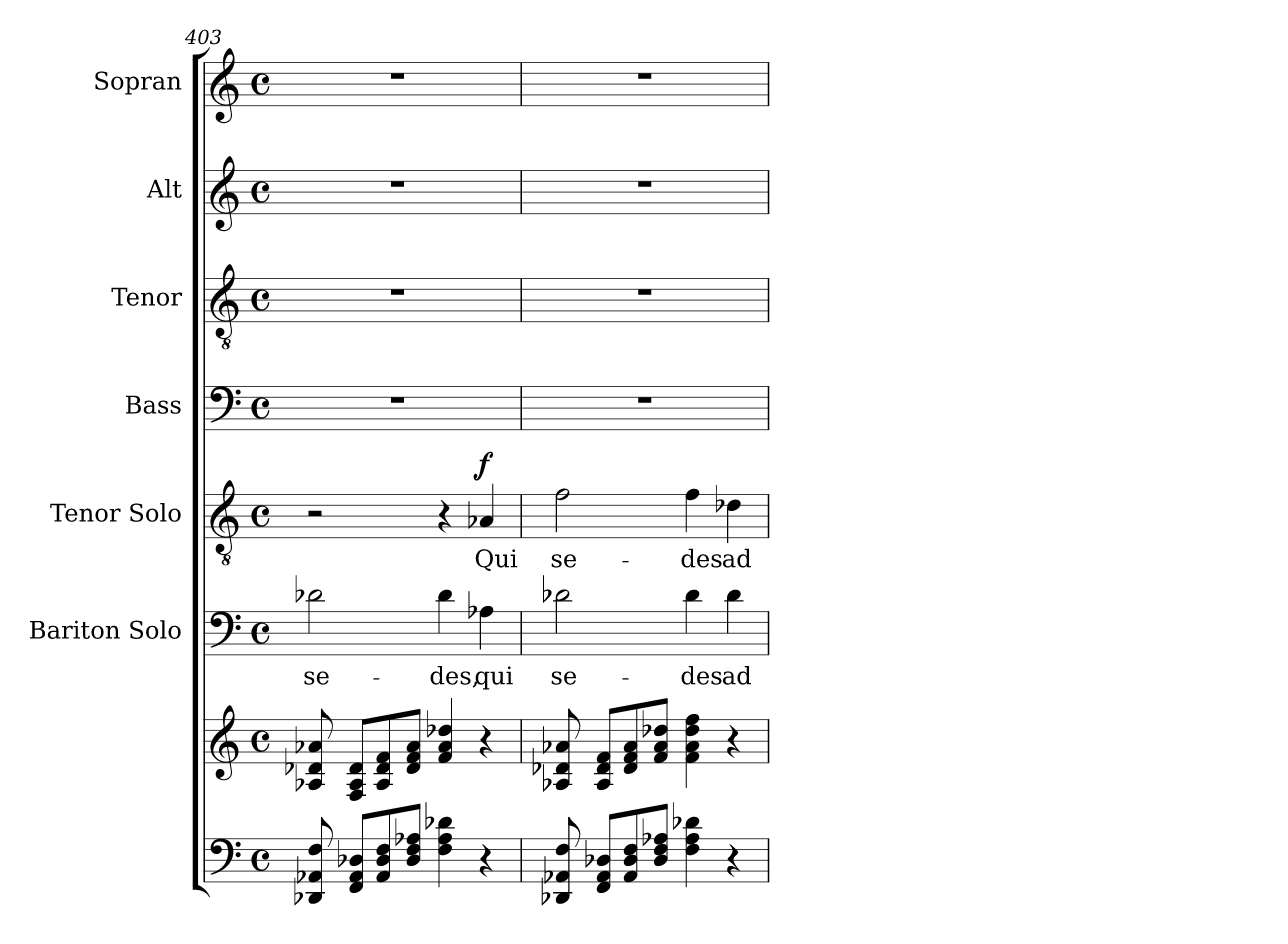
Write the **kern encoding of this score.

**kern	**kern	**kern	**text	**kern	**text	**dynam	**kern	**kern	**kern	**kern
*part7	*part7	*part6	*part6	*part5	*part5	*part5	*part4	*part3	*part2	*part1
*staff8	*staff7	*staff6	*staff6	*staff5	*staff5	*staff5	*staff4	*staff3	*staff2	*staff1
*	*	*I"Bariton Solo	*	*I"Tenor Solo	*	*	*I"Bass	*I"Tenor	*I"Alt	*I"Sopran
*	*	*	*	*	*	*	*I'B.	*I'T.	*I'A.	*I'S.
*clefF4	*clefG2	*clefF4	*	*clefGv2	*	*	*clefF4	*clefGv2	*clefG2	*clefG2
*k[]	*k[]	*k[]	*	*k[]	*	*	*k[]	*k[]	*k[]	*k[]
*C:	*C:	*C:	*	*C:	*	*	*C:	*C:	*C:	*C:
*M4/4	*M4/4	*M4/4	*	*M4/4	*	*	*M4/4	*M4/4	*M4/4	*M4/4
*met(c)	*met(c)	*met(c)	*	*met(c)	*	*	*met(c)	*met(c)	*met(c)	*met(c)
=403	=403	=403	=403	=403	=403	=403	=403	=403	=403	=403
!	!	!	!LO:LY:b	!	!	!	!	!	!	!
8DD-X/ 8AA-X/ 8F/	8A-X/ 8d-X/ 8a-X/	2d-X\	se-	2r	.	.	1r	1r	1r	1r
8FF/ 8AA-/ 8D-X/L	8F/ 8A-/ 8d-/L	.	.	.	.	.	.	.	.	.
8AA-/ 8D-/ 8F/	8A-/ 8d-/ 8f/	.	.	.	.	.	.	.	.	.
8D-/ 8F/ 8A-X/J	8d-/ 8f/ 8a-/J	.	.	.	.	.	.	.	.	.
!	!	!	!LO:LY:b	!	!	!	!	!	!	!
4F\ 4A-\ 4d-X\	4f/ 4a-/ 4dd-X/	4d-\	-des,	4r	.	.	.	.	.	.
!	!	!	!LO:LY:b	!	!LO:LY:b	!LO:DY:a	!	!	!	!
4r	4r	4A-X\	qui	4A-X/	Qui	f	.	.	.	.
=404	=404	=404	=404	=404	=404	=404	=404	=404	=404	=404
!	!	!	!LO:LY:b	!	!LO:LY:b	!	!	!	!	!
8DD-X/ 8AA-X/ 8F/	8A-X/ 8d-X/ 8a-X/	2d-X\	se-	2f\	se-	.	1r	1r	1r	1r
8FF/ 8AA-/ 8D-X/L	8A-/ 8d-/ 8f/L	.	.	.	.	.	.	.	.	.
8AA-/ 8D-/ 8F/	8d-/ 8f/ 8a-/	.	.	.	.	.	.	.	.	.
8D-/ 8F/ 8A-X/J	8f/ 8a-/ 8dd-X/J	.	.	.	.	.	.	.	.	.
!	!	!	!LO:LY:b	!	!LO:LY:b	!	!	!	!	!
4F\ 4A-\ 4d-X\	4f\ 4a-\ 4dd-\ 4ff\	4d-\	-des	4f\	-des	.	.	.	.	.
!	!	!	!LO:LY:b	!	!LO:LY:b	!	!	!	!	!
4r	4r	4d-\	ad	4d-X\	ad	.	.	.	.	.
=	=	=	=	=	=	=	=	=	=	=
*-	*-	*-	*-	*-	*-	*-	*-	*-	*-	*-
